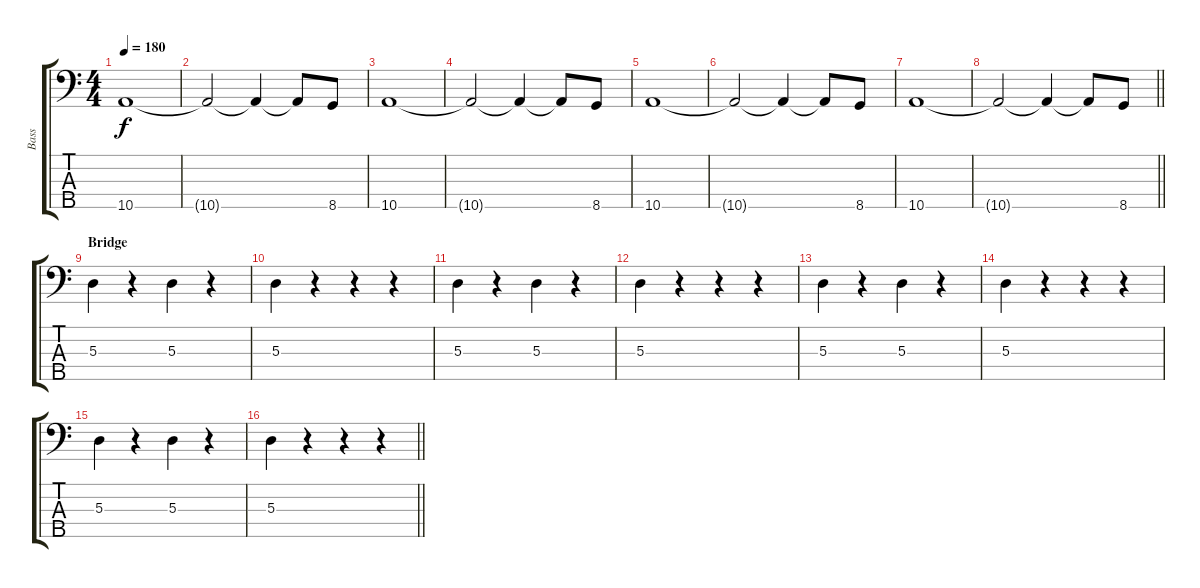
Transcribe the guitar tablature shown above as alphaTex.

\track ("Bass" "Bass") {instrument electricbassfinger}
\staff {score tabs}
\tuning (G2 D2 A1 E1 B0) {hide}
\ts (4 4)
\tempo 180
\clef f4
\ks c
10.5.1{dy f} |
10.5{t}.2 10.5{t}.4 10.5{t}.8 8.5.8 |
10.5.1 |
10.5{t}.2 10.5{t}.4 10.5{t}.8 8.5.8 |
10.5.1 |
10.5{t}.2 10.5{t}.4 10.5{t}.8 8.5.8 |
10.5.1 |
\barLineRight lightlight
10.5{t}.2 10.5{t}.4 10.5{t}.8 8.5.8 |
\section ("" "Bridge")
5.3.4 r.4 5.3.4 r.4 |
5.3.4 r.4 r.4 r.4 |
5.3.4 r.4 5.3.4 r.4 |
5.3.4 r.4 r.4 r.4 |
5.3.4 r.4 5.3.4 r.4 |
5.3.4 r.4 r.4 r.4 |
5.3.4 r.4 5.3.4 r.4 |
\barLineRight lightlight
5.3.4 r.4 r.4 r.4
